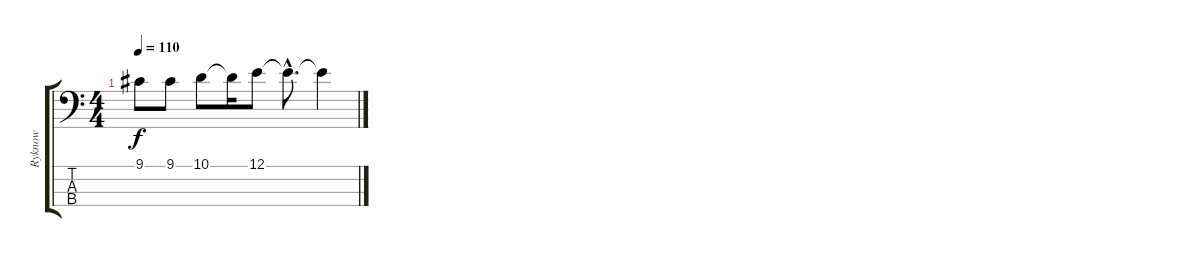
\track ("Ryknow" "Ryknow") {instrument electricbassfinger}
\staff {score tabs}
\tuning (E2 B1 Gb1 B0) {hide}
\ts (4 4)
\tempo 110
\clef f4
\ks c
9.1.8{dy f} 9.1.8 10.1.8 10.1{t}.16 12.1.8 12.1{hac t}.8{d} 12.1{t}.4
